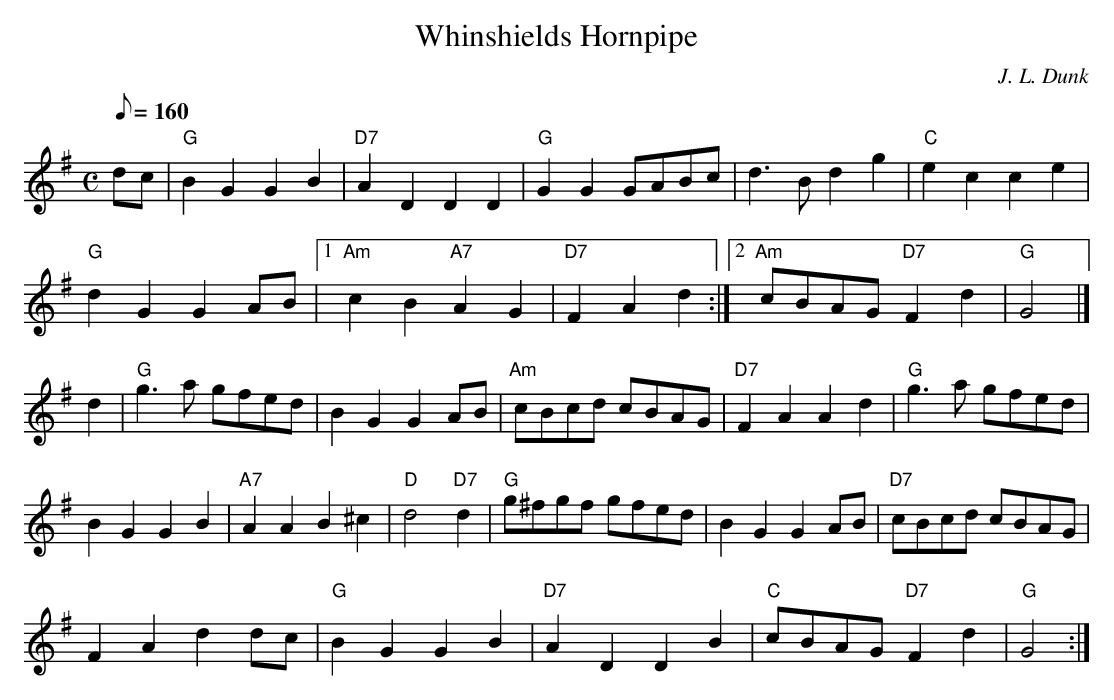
X:1
T: Whinshields Hornpipe
C: J. L. Dunk
M: C
L: 1/8
Q: 160
K: Gmaj
dc |\
"G" B2 G2 G2 B2 | "D7" A2 D2 D2 D2 | "G" G2 G2 GABc |\
d2>B2 d2 g2 |"C" e2 c2 c2 e2 |
"G" d2 G2 G2 AB |\
[1 "Am" c2 B2 "A7" A2 G2 | "D7" F2 A2 d2 :|\
[2 "Am" cBAG "D7" F2 d2 | "G" G4 |]
d2 |\
"G" g2>a2 gfed | B2 G2 G2 AB | "Am" cBcd cBAG |\
"D7" F2 A2 A2 d2 | "G" g2>a2 gfed |
 B2 G2 G2 B2 | "A7" A2 A2 B2 ^c2 | "D" d4 "D7" d2 | "G" g^fgf gfed |\
 B2 G2 G2 AB | "D7" cBcd cBAG |
F2 A2 d2 dc | "G" B2 G2 G2 B2 | "D7" A2 D2 D2 B2 | "C" cBAG "D7" F2 d2 |\
"G" G4 :|
